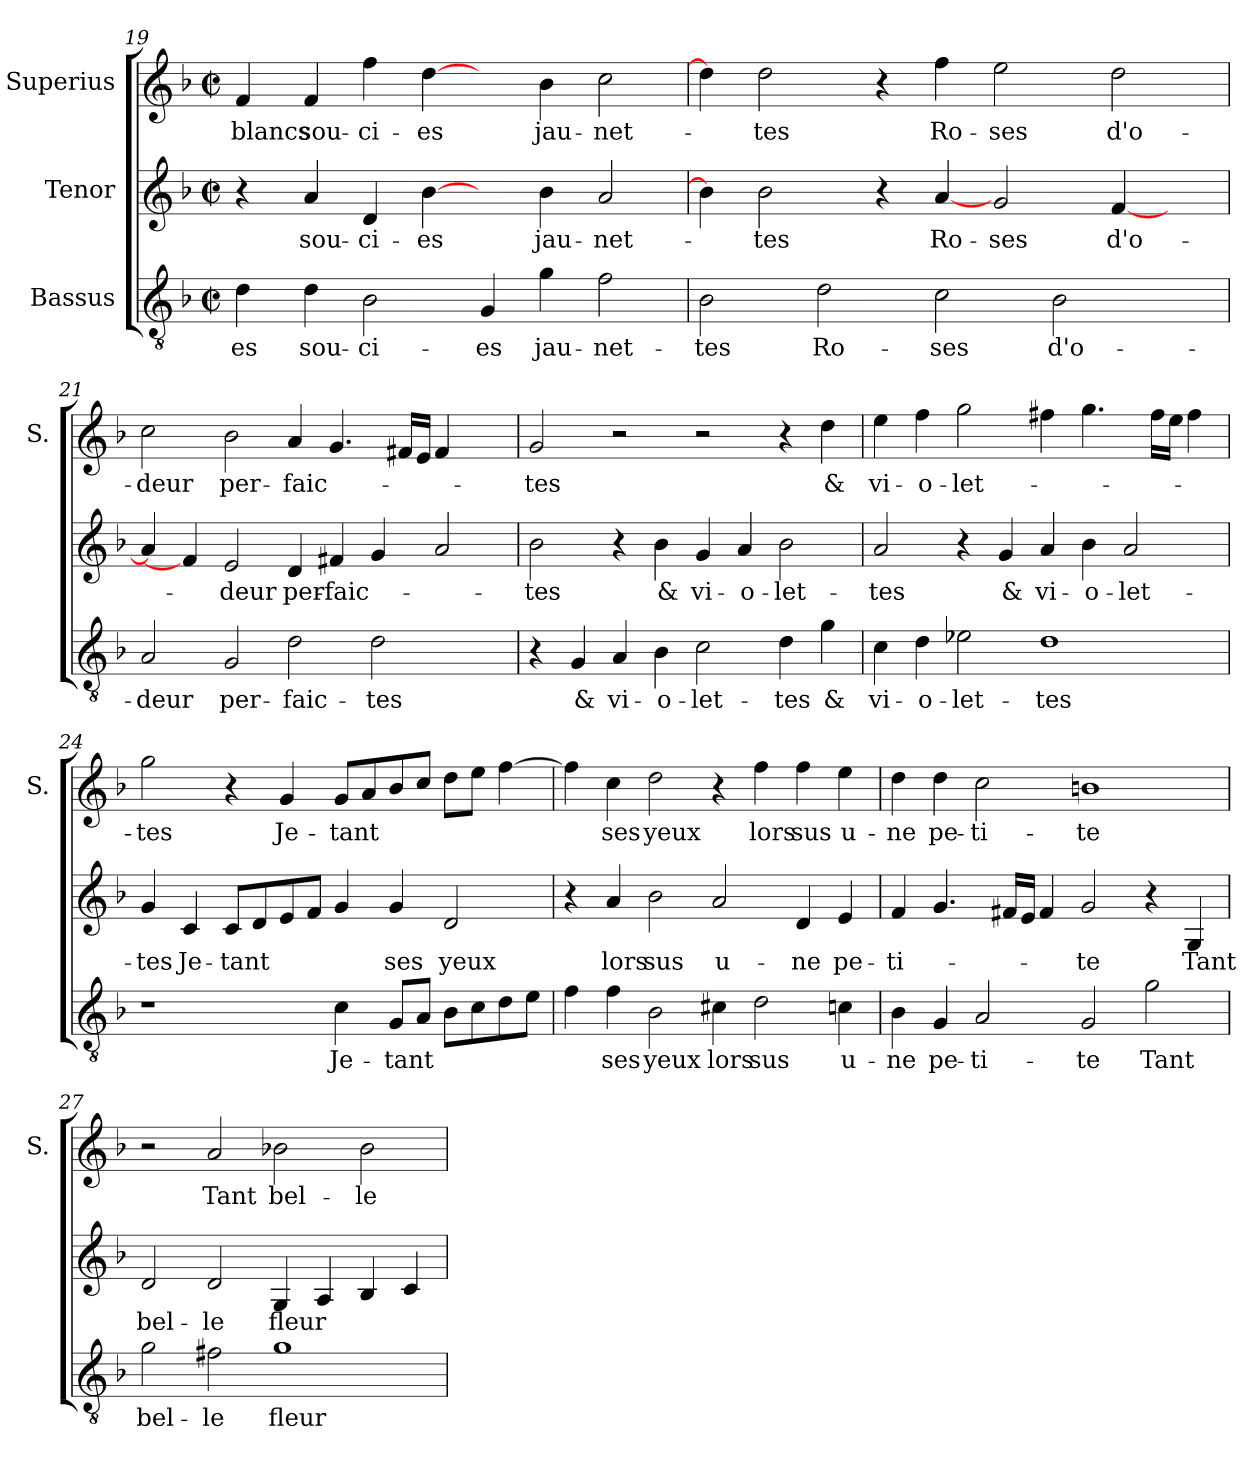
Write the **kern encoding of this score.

**kern	**text	**kern	**text	**kern	**text
*part3	*part3	*part2	*part2	*part1	*part1
*staff3	*staff3	*staff2	*staff2	*staff1	*staff1
*I"Bassus	*	*I"Tenor	*	*I"Superius	*
*	*	*	*	*I'S.	*
*clefGv2	*	*clefG2	*	*clefG2	*
*ITrd7c12	*	*	*	*	*
*k[b-]	*	*k[b-]	*	*k[b-]	*
*F:	*	*F:	*	*F:	*
*M2/2	*	*M2/2	*	*M2/2	*
*met(c|)	*	*met(c|)	*	*met(c|)	*
=19	=19	=19	=19	=19	=19
4D\	-es	4r	.	4f/	blancs
4D\	sou-	4a/	sou-	4f/	sou-
2BB-\	-ci-	4d/	-ci-	4ff\	-ci-
.	.	[4b-\	-es	[4dd\	-es
4GG/	-es	4ryy	.	4ryy	.
4G\	jau-	4b-\	jau-	4b-\	jau-
2F\	-net-	2a/	-net-	2cc\	-net-
!!LO:LB:g=z
=20	=20	=20	=20	=20	=20
2BB-\	-tes	4b-\]	.	4dd\]	.
.	.	2b-\	-tes	2dd\	-tes
2D\	Ro-	.	.	.	.
.	.	4r	.	4r	.
2C\	-ses	[4a/	Ro-	4ff\	Ro-
.	.	2g/	-ses	2ee\	-ses
2BB-\	d'o-	.	.	.	.
.	.	[4f/	d'o-	2dd\	d'o-
4ryy	.	4ryy	.	.	.
=21	=21	=21	=21	=21	=21
2AA/	-deur	4a/]	.	2cc\	-deur
.	.	4f/]	.	.	.
2GG/	per-	2e/	-deur	2b-\	per-
2D\	-faic-	4d/	per-	4a/	-faic-
.	.	4f#X/	-faic-	4.g/	.
2D\	-tes	4g/	.	.	.
.	.	.	.	16f#X/LL	.
.	.	.	.	16e/JJ	.
.	.	2a/	.	4f#/	.
4ryy	.	.	.	4ryy	.
=22	=22	=22	=22	=22	=22
4r	.	2b-\	-tes	2g/	-tes
4GG/	&	.	.	.	.
4AA/	vi-	4r	.	2r	.
4BB-\	-o-	4b-\	&	.	.
2C\	-let-	4g/	vi-	2r	.
.	.	4a/	-o-	.	.
4D\	-tes	2b-\	-let-	4r	.
4G\	&	.	.	4dd\	&
=23	=23	=23	=23	=23	=23
4C\	vi-	2a/	-tes	4ee\	vi-
4D\	-o-	.	.	4ff\	-o-
2E-X\	-let-	4r	.	2gg\	-let-
.	.	4g/	&	.	.
1D\	-tes	4a/	vi-	4ff#X\	.
.	.	4b-\	-o-	4.gg\	.
.	.	2a/	-let-	.	.
.	.	.	.	16ff#\LL	.
.	.	.	.	16ee\JJ	.
.	.	.	.	4ff#\	.
!!LO:LB:g=z
=24	=24	=24	=24	=24	=24
1r	.	4g/	-tes	2gg\	-tes
.	.	4c/	Je-	.	.
.	.	8c/L	-tant	4r	.
.	.	8d/	.	.	.
.	.	8e/	.	4g/	Je-
.	.	8f/J	.	.	.
4C\	Je-	4g/	.	8g/L	-tant
.	.	.	.	8a/	.
8GG/L	-tant	4g/	ses	8b-/	.
8AA/J	.	.	.	8cc/J	.
8BB-\L	.	2d/	yeux	8dd\L	.
8C\	.	.	.	8ee\J	.
8D\	.	.	.	[4ff\	.
8E\J	.	.	.	.	.
=25	=25	=25	=25	=25	=25
4F\	.	4r	.	4ff\]	.
4F\	ses	4a/	lors	4cc\	ses
2BB-\	yeux	2b-\	sus	2dd\	yeux
4C#X\	lors	2a/	u-	4r	.
2D\	sus	.	.	4ff\	lors
.	.	4d/	-ne	4ff\	sus
4Cn\	u-	4e/	pe-	4ee\	u-
=26	=26	=26	=26	=26	=26
4BB-\	-ne	4f/	-ti-	4dd\	-ne
4GG/	pe-	4.g/	.	4dd\	pe-
2AA/	-ti-	.	.	2cc\	-ti-
.	.	16f#X/LL	.	.	.
.	.	16e/JJ	.	.	.
.	.	4f#/	.	.	.
2GG/	-te	2g/	-te	1bn\	-te
2G\	Tant	4r	.	.	.
.	.	4G/	Tant	.	.
=27	=27	=27	=27	=27	=27
2G\	bel-	2d/	bel-	2r	.
2F#X\	-le	2d/	-le	2a/	Tant
1G\	fleur	4G/	fleur	2b-X\	bel-
.	.	4A/	.	.	.
.	.	4B-/	.	2b-\	-le
.	.	4c/	.	.	.
=	=	=	=	=	=
*-	*-	*-	*-	*-	*-
